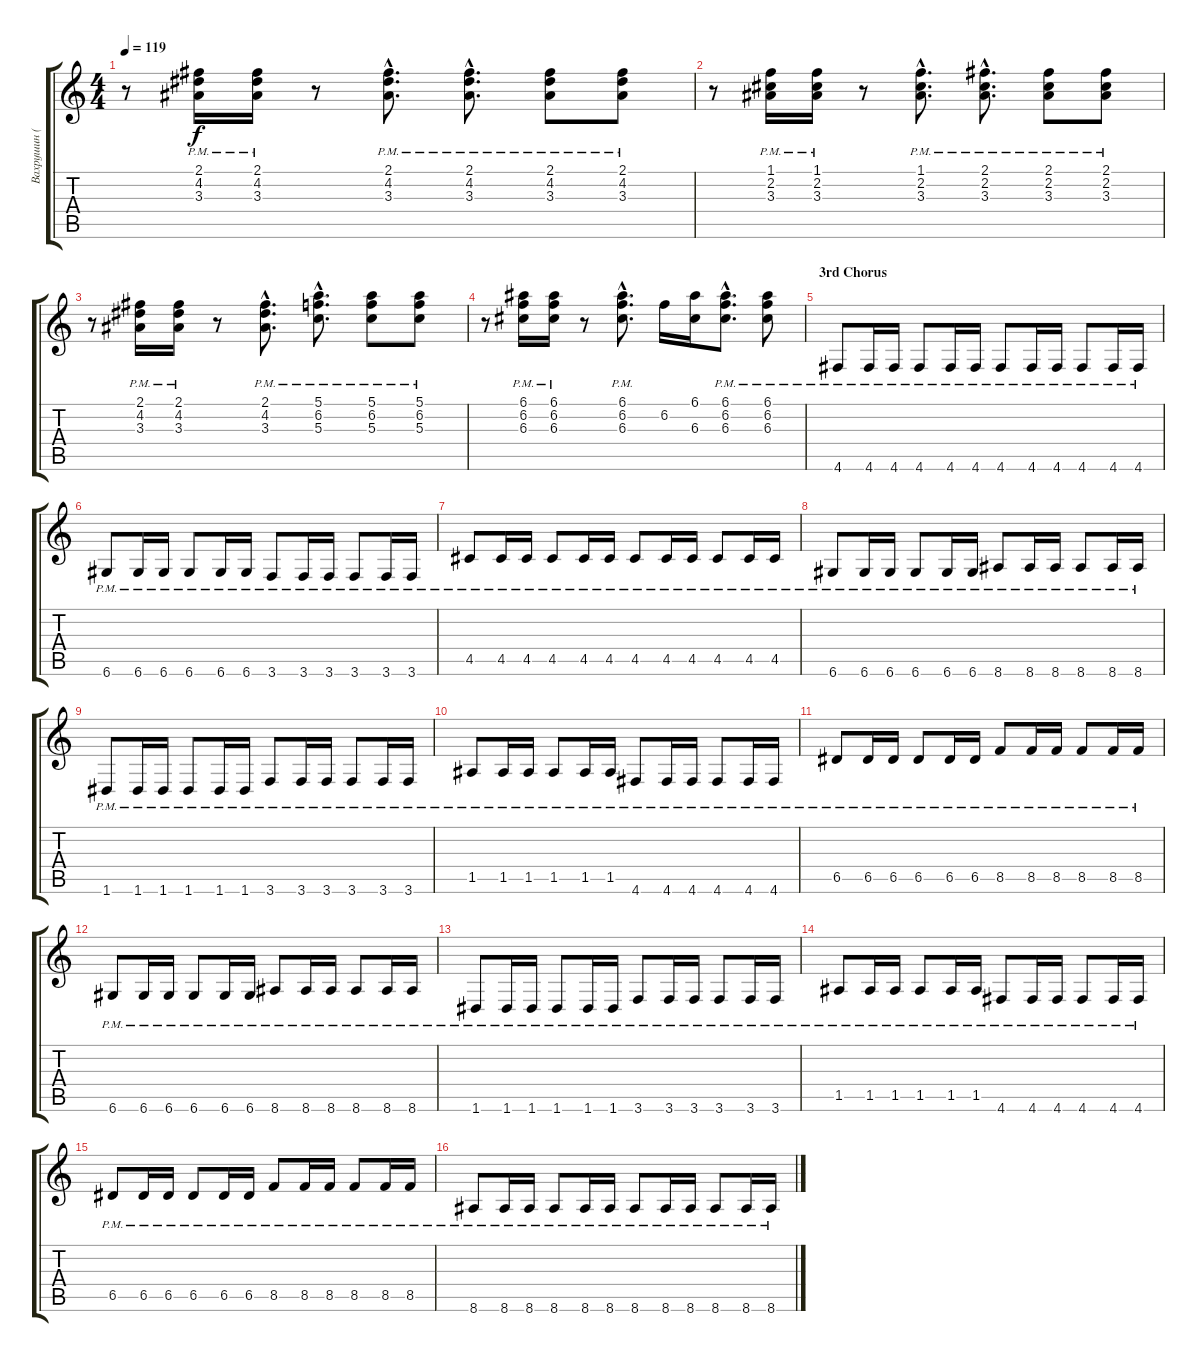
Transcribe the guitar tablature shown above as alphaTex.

\track ("Вахрушин (Гитара)" "Вахрушин (") {instrument overdrivenguitar}
\staff {score tabs}
\tuning (E4 B3 G3 D3 A2 D2) {hide}
\ts (4 4)
\tempo 119
\clef g2
\ks c
r.8{dy f} (2.1{pm} 4.2{pm} 3.3{pm}).16 (2.1{pm} 4.2{pm} 3.3{pm}).16 r.8 (2.1{hac pm} 4.2{hac pm} 3.3{hac pm}).8{d} (2.1{hac pm} 4.2{hac pm} 3.3{hac pm}).8{d} (2.1{pm} 4.2{pm} 3.3{pm}).8 (2.1{pm} 4.2{pm} 3.3{pm}).8 |
r.8 (1.1{pm} 2.2{pm} 3.3{pm}).16 (1.1{pm} 2.2{pm} 3.3{pm}).16 r.8 (1.1{hac pm} 2.2{hac pm} 3.3{hac pm}).8{d} (2.1{hac pm} 2.2{hac pm} 3.3{hac pm}).8{d} (2.1{pm} 2.2{pm} 3.3{pm}).8 (2.1{pm} 2.2{pm} 3.3{pm}).8 |
r.8 (2.1{pm} 4.2{pm} 3.3{pm}).16 (2.1{pm} 4.2{pm} 3.3{pm}).16 r.8 (2.1{hac pm} 4.2{hac pm} 3.3{hac pm}).8{d} (5.1{hac pm} 6.2{hac pm} 5.3{hac pm}).8{d} (5.1{pm} 6.2{pm} 5.3{pm}).8 (5.1{pm} 6.2{pm} 5.3{pm}).8 |
r.8 (6.1{pm} 6.2{pm} 6.3{pm}).16 (6.1{pm} 6.2{pm} 6.3{pm}).16 r.8 (6.1{hac pm} 6.2{hac pm} 6.3{hac pm}).8{d} 6.2.16 (6.1 6.3).16 (6.1{hac pm} 6.2{hac pm} 6.3{hac pm}).8{d} (6.1{pm} 6.2{pm} 6.3{pm}).8 |
\section ("" "3rd Chorus")
4.6{pm}.8{instrument overdrivenguitar} 4.6{pm}.16 4.6{pm}.16 4.6{pm}.8 4.6{pm}.16 4.6{pm}.16 4.6{pm}.8 4.6{pm}.16 4.6{pm}.16 4.6{pm}.8 4.6{pm}.16 4.6{pm}.16 |
6.6{pm}.8 6.6{pm}.16 6.6{pm}.16 6.6{pm}.8 6.6{pm}.16 6.6{pm}.16 3.6{pm}.8 3.6{pm}.16 3.6{pm}.16 3.6{pm}.8 3.6{pm}.16 3.6{pm}.16 |
4.5{pm}.8 4.5{pm}.16 4.5{pm}.16 4.5{pm}.8 4.5{pm}.16 4.5{pm}.16 4.5{pm}.8 4.5{pm}.16 4.5{pm}.16 4.5{pm}.8 4.5{pm}.16 4.5{pm}.16 |
6.6{pm}.8 6.6{pm}.16 6.6{pm}.16 6.6{pm}.8 6.6{pm}.16 6.6{pm}.16 8.6{pm}.8 8.6{pm}.16 8.6{pm}.16 8.6{pm}.8 8.6{pm}.16 8.6{pm}.16 |
1.6{pm}.8 1.6{pm}.16 1.6{pm}.16 1.6{pm}.8 1.6{pm}.16 1.6{pm}.16 3.6{pm}.8 3.6{pm}.16 3.6{pm}.16 3.6{pm}.8 3.6{pm}.16 3.6{pm}.16 |
1.5{pm}.8 1.5{pm}.16 1.5{pm}.16 1.5{pm}.8 1.5{pm}.16 1.5{pm}.16 4.6{pm}.8 4.6{pm}.16 4.6{pm}.16 4.6{pm}.8 4.6{pm}.16 4.6{pm}.16 |
6.5{pm}.8 6.5{pm}.16 6.5{pm}.16 6.5{pm}.8 6.5{pm}.16 6.5{pm}.16 8.5{pm}.8 8.5{pm}.16 8.5{pm}.16 8.5{pm}.8 8.5{pm}.16 8.5{pm}.16 |
6.6{pm}.8 6.6{pm}.16 6.6{pm}.16 6.6{pm}.8 6.6{pm}.16 6.6{pm}.16 8.6{pm}.8 8.6{pm}.16 8.6{pm}.16 8.6{pm}.8 8.6{pm}.16 8.6{pm}.16 |
1.6{pm}.8 1.6{pm}.16 1.6{pm}.16 1.6{pm}.8 1.6{pm}.16 1.6{pm}.16 3.6{pm}.8 3.6{pm}.16 3.6{pm}.16 3.6{pm}.8 3.6{pm}.16 3.6{pm}.16 |
1.5{pm}.8 1.5{pm}.16 1.5{pm}.16 1.5{pm}.8 1.5{pm}.16 1.5{pm}.16 4.6{pm}.8 4.6{pm}.16 4.6{pm}.16 4.6{pm}.8 4.6{pm}.16 4.6{pm}.16 |
6.5{pm}.8 6.5{pm}.16 6.5{pm}.16 6.5{pm}.8 6.5{pm}.16 6.5{pm}.16 8.5{pm}.8 8.5{pm}.16 8.5{pm}.16 8.5{pm}.8 8.5{pm}.16 8.5{pm}.16 |
8.6{pm}.8 8.6{pm}.16 8.6{pm}.16 8.6{pm}.8 8.6{pm}.16 8.6{pm}.16 8.6{pm}.8 8.6{pm}.16 8.6{pm}.16 8.6{pm}.8 8.6{pm}.16 8.6{pm}.16
